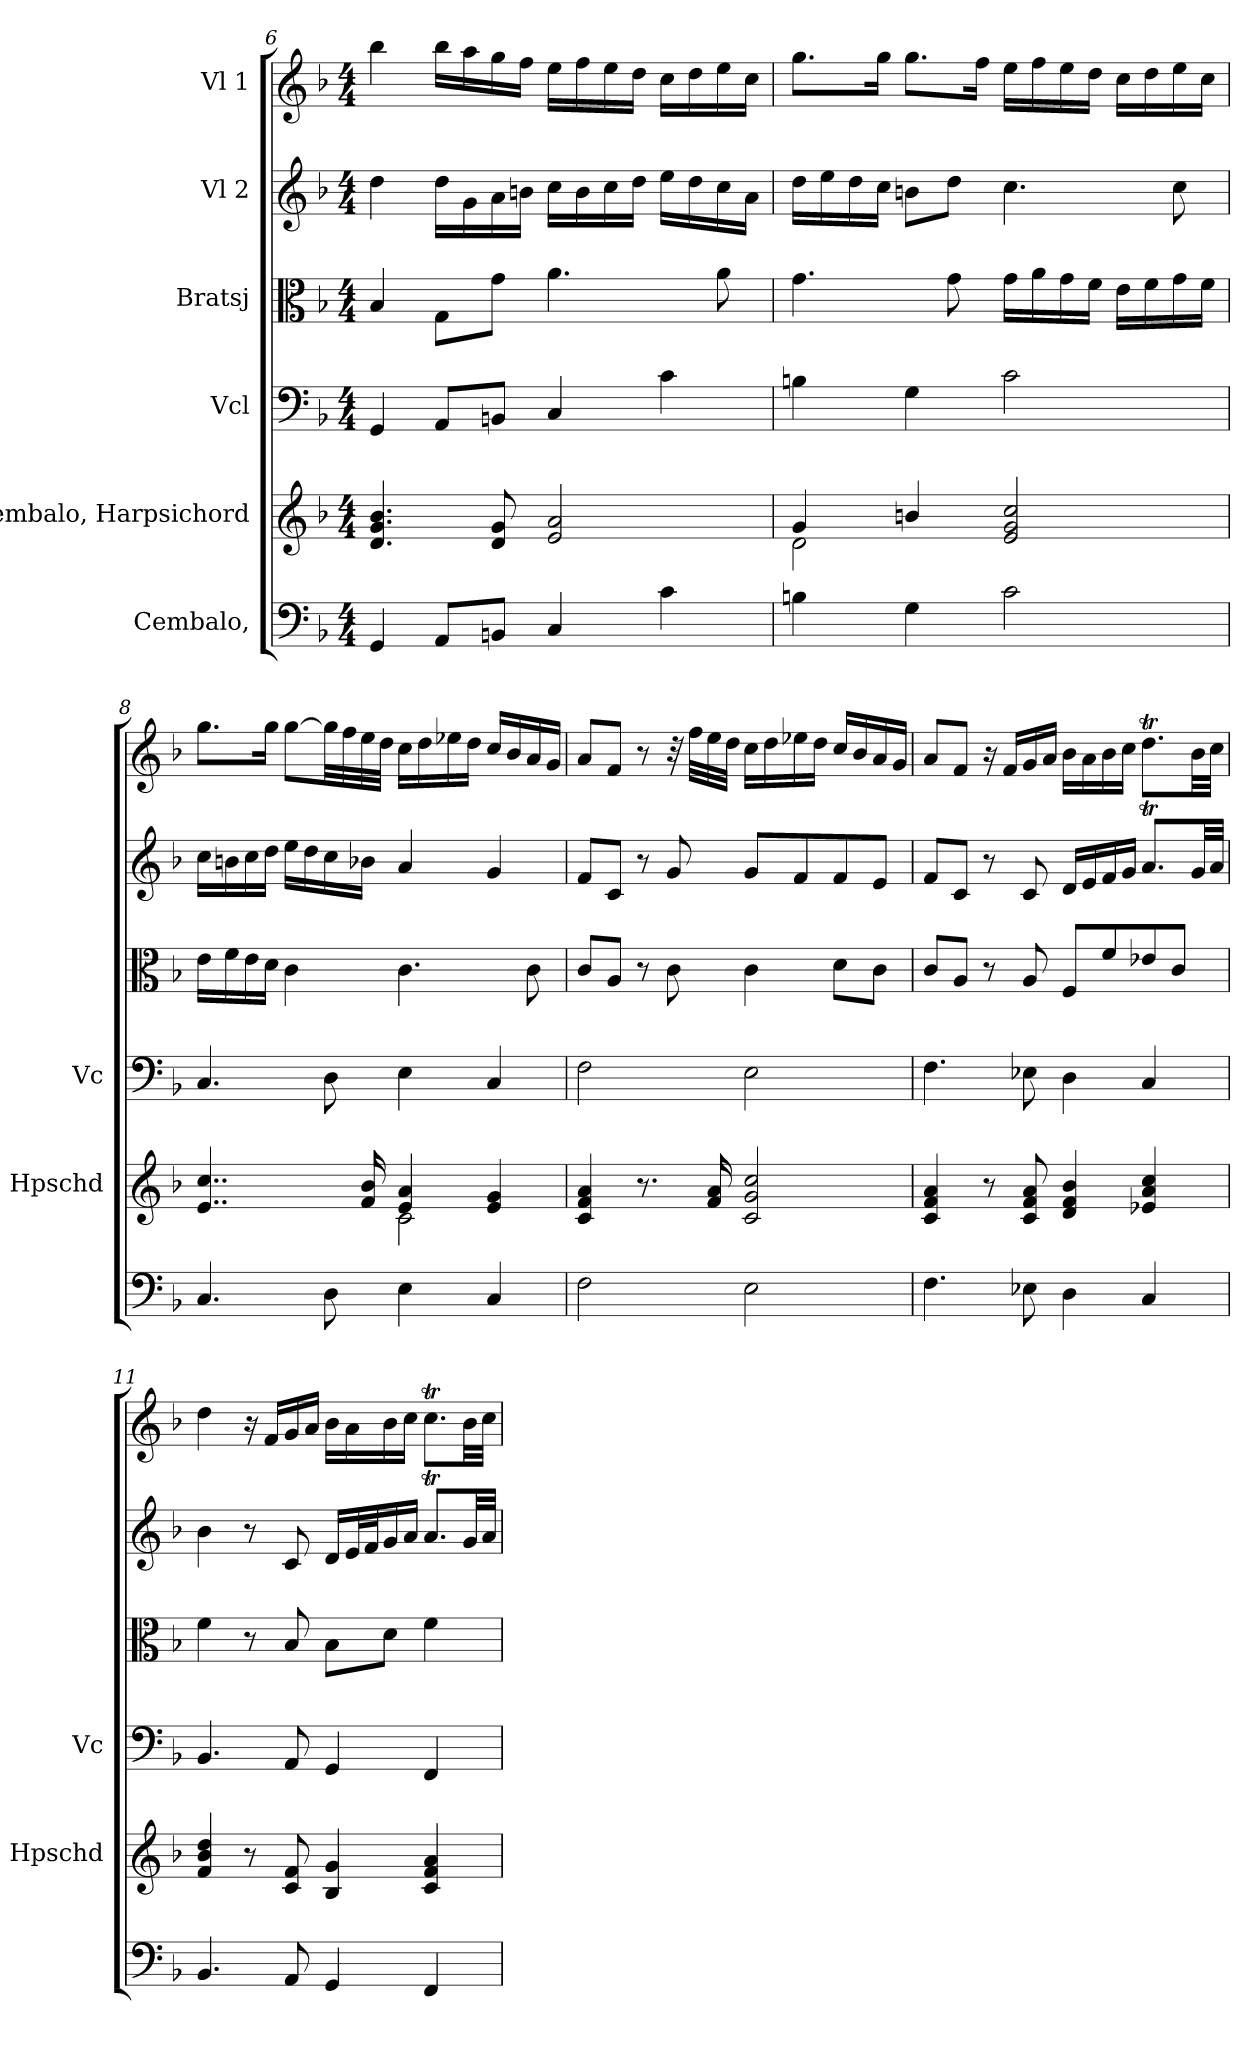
**kern	**kern	**kern	**kern	**kern	**kern
*part6	*part5	*part4	*part3	*part2	*part1
*staff6	*staff5	*staff4	*staff3	*staff2	*staff1
*I"Cembalo,	*I"Cembalo, Harpsichord	*I"Vcl	*I"Bratsj	*I"Vl 2	*I"Vl 1
*	*I'Hpschd	*I'Vc	*	*	*
*clefF4	*clefG2	*clefF4	*clefC3	*clefG2	*clefG2
*k[b-]	*k[b-]	*k[b-]	*k[b-]	*k[b-]	*k[b-]
*M4/4	*M4/4	*M4/4	*M4/4	*M4/4	*M4/4
=6	=6	=6	=6	=6	=6
4GG/	4.d/ 4.g/ 4.b-/	4GG/	4B-/	4dd\	4bb-\
8AA/L	.	8AA/L	8G\L	16dd\LL	16bb-\LL
.	.	.	.	16g\	16aa\
8BBn/J	8d/ 8g/	8BBn/J	8g\J	16a\	16gg\
.	.	.	.	16bn\JJ	16ff\JJ
4C/	2e/ 2a/	4C/	4.a\	16cc\LL	16ee\LL
.	.	.	.	16b\	16ff\
.	.	.	.	16cc\	16ee\
.	.	.	.	16dd\JJ	16dd\JJ
4c\	.	4c\	.	16ee\LL	16cc\LL
.	.	.	.	16dd\	16dd\
.	.	.	8a\	16cc\	16ee\
.	.	.	.	16a\JJ	16cc\JJ
!!LO:PB:g=z
=7	=7	=7	=7	=7	=7
*	*^	*	*	*	*
4Bn\	4g/	2d\	4Bn\	4.g\	16dd\LL	8.gg\L
.	.	.	.	.	16ee\	.
.	.	.	.	.	16dd\	.
.	.	.	.	.	16cc\JJ	16gg\Jk
4G\	4bn/	.	4G\	.	8bn\L	8.gg\L
.	.	.	.	8g\	8dd\J	.
.	.	.	.	.	.	16ff\Jk
2c\	2e/ 2g/ 2cc/	2ryy	2c\	16g\LL	4.cc\	16ee\LL
.	.	.	.	16a\	.	16ff\
.	.	.	.	16g\	.	16ee\
.	.	.	.	16f\JJ	.	16dd\JJ
.	.	.	.	16e\LL	.	16cc\LL
.	.	.	.	16f\	.	16dd\
.	.	.	.	16g\	8cc\	16ee\
.	.	.	.	16f\JJ	.	16cc\JJ
=8	=8	=8	=8	=8	=8	=8
4.C/	4..e/ 4..cc/	2ryy	4.C/	16e\LL	16cc\LL	8.gg\L
.	.	.	.	16f\	16bn\	.
.	.	.	.	16e\	16cc\	.
.	.	.	.	16d\JJ	16dd\JJ	16gg\Jk
.	.	.	.	4c\	16ee\LL	[8gg\L
.	.	.	.	.	16dd\	.
8D\	.	.	8D\	.	16cc\	32gg\LL]
.	.	.	.	.	.	32ff\
.	16f/ 16b-/	.	.	.	16b-X\JJ	32ee\
.	.	.	.	.	.	32dd\JJJ
4E\	4e/ 4a/	2c\	4E\	4.c\	4a/	16cc\LL
.	.	.	.	.	.	16dd\
.	.	.	.	.	.	16ee-X\
.	.	.	.	.	.	16dd\JJ
4C/	4e/ 4g/	.	4C/	.	4g/	16cc/LL
.	.	.	.	.	.	16b-/
.	.	.	.	8c\	.	16a/
.	.	.	.	.	.	16g/JJ
*	*v	*v	*	*	*	*
!!LO:LB:g=z
=9	=9	=9	=9	=9	=9
2F\	4c/ 4f/ 4a/	2F\	8c/L	8f/L	8a/L
.	.	.	8A/J	8c/J	8f/J
.	8.r	.	8r	8r	8r
.	.	.	8c\	8g/	32r
.	.	.	.	.	32ff\LLL
.	16f/ 16a/	.	.	.	32ee\
.	.	.	.	.	32dd\JJJ
2E\	2c/ 2g/ 2cc/	2E\	4c\	8g/L	16cc\LL
.	.	.	.	.	16dd\
.	.	.	.	8f/	16ee-X\
.	.	.	.	.	16dd\JJ
.	.	.	8d\L	8f/	16cc/LL
.	.	.	.	.	16b-/
.	.	.	8c\J	8e/J	16a/
.	.	.	.	.	16g/JJ
=10	=10	=10	=10	=10	=10
4.F\	4c/ 4f/ 4a/	4.F\	8c/L	8f/L	8a/L
.	.	.	8A/J	8c/J	8f/J
.	8r	.	8r	8r	16r
.	.	.	.	.	16f/LL
8E-X\	8c/ 8f/ 8a/	8E-X\	8A/	8c/	16g/
.	.	.	.	.	16a/JJ
4D\	4d/ 4f/ 4b-/	4D\	8F/L	16d/LL	16b-\LL
.	.	.	.	16e/	16a\
.	.	.	8f/	16f/	16b-\
.	.	.	.	16g/JJ	16cc\JJ
4C/	4e-X/ 4a/ 4cc/	4C/	8e-X/	8.at/L	8.ddT\L
.	.	.	8c/J	.	.
.	.	.	.	32g/LL	32b-\LL
.	.	.	.	32a/JJJ	32cc\JJJ
=11	=11	=11	=11	=11	=11
4.BB-/	4f/ 4b-/ 4dd/	4.BB-/	4f\	4b-\	4dd\
.	8r	.	8r	8r	16r
.	.	.	.	.	16f/LL
8AA/	8c/ 8f/	8AA/	8B-/	8c/	16g/
.	.	.	.	.	16a/JJ
4GG/	4B-/ 4g/	4GG/	8B-\L	16d/LL	16b-\LL
.	.	.	.	32e/L	16a\
.	.	.	.	32f/J	.
.	.	.	8d\J	16g/	16b-\
.	.	.	.	16a/JJ	16cc\JJ
4FF/	4c/ 4f/ 4a/	4FF/	4f\	8.at/L	8.ccT\L
.	.	.	.	32g/LL	32b-\LL
.	.	.	.	32a/JJJ	32cc\JJJ
=	=	=	=	=	=
*-	*-	*-	*-	*-	*-
